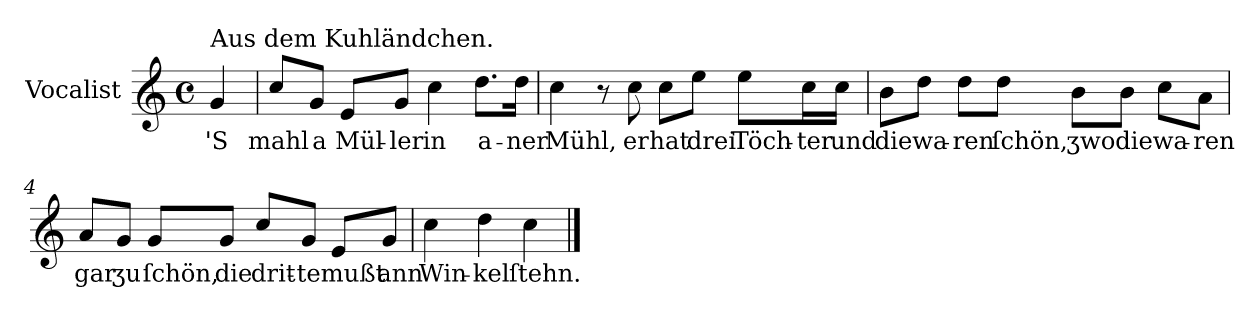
**kern	**text
*part1	*part1
*staff1	*staff1
*I"Vocalist	*
*k[]	*
*C:	*
*M4/4	*
*met(c)	*
=	=
!LO:TX:a:t=Aus dem Kuhländchen.	!
4g	'S
=1	=1
8ccL	mahl
8gJ	a
8eL	Mül-
8gJ	-ler
4cc	in
8.ddL	a-
16ddJk	-ner
=2	=2
4cc	Mühl,
8r	.
8cc	er
8ccL	hat
8eeJ	drei
8eeL	Töch-
16ccL	-ter
16ccJJ	und
=3	=3
8bL	die
8ddJ	wa-
8ddL	-ren
8ddJ	ſchön,
8bL	ʒwo
8bJ	die
8ccL	wa-
8aJ	-ren
=4	=4
8aL	gar
8gJ	ʒu
8gL	ſchön,
8gJ	die
8ccL	drit-
8gJ	-te
8eL	mußt
8gJ	ann
=5	=5
4cc	Win-
4dd	-kel
4cc	ſtehn.
==	==
*-	*-
